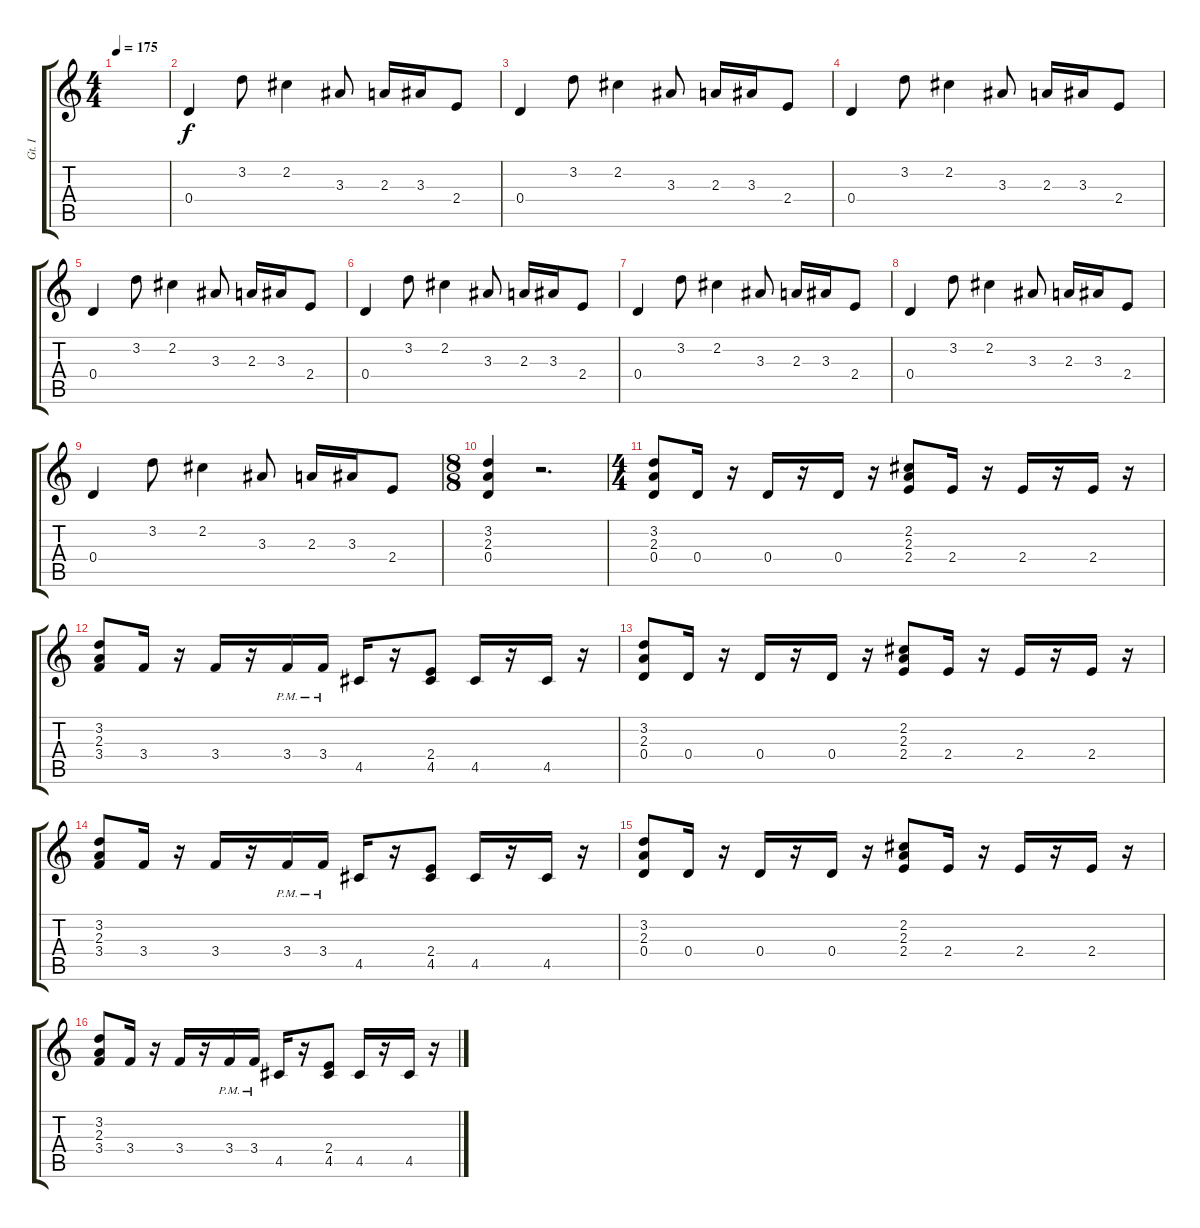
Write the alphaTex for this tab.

\track ("Gt. I" "Gt. I") {instrument distortionguitar}
\staff {score tabs}
\tuning (E4 B3 G3 D3 A2 E2) {hide}
\ts (4 4)
\tempo 175
\clef g2
\ks c
|
0.4.4 3.2.8 2.2.4 3.3.8 2.3.16 3.3.16 2.4.8 |
0.4.4 3.2.8 2.2.4 3.3.8 2.3.16 3.3.16 2.4.8 |
0.4.4 3.2.8 2.2.4 3.3.8 2.3.16 3.3.16 2.4.8 |
0.4.4 3.2.8 2.2.4 3.3.8 2.3.16 3.3.16 2.4.8 |
0.4.4 3.2.8 2.2.4 3.3.8 2.3.16 3.3.16 2.4.8 |
0.4.4 3.2.8 2.2.4 3.3.8 2.3.16 3.3.16 2.4.8 |
0.4.4 3.2.8 2.2.4 3.3.8 2.3.16 3.3.16 2.4.8 |
0.4.4 3.2.8 2.2.4 3.3.8 2.3.16 3.3.16 2.4.8 |
\ts (8 8)
(3.2 2.3 0.4).4 r.2{d} |
\ts (4 4)
(3.2 2.3 0.4).8 0.4.16 r.16 0.4.16 r.16 0.4.16 r.16 (2.2 2.3 2.4).8 2.4.16 r.16 2.4.16 r.16 2.4.16 r.16 |
(3.2 2.3 3.4).8 3.4.16 r.16 3.4.16 r.16 3.4{pm}.16 3.4{pm}.16 4.5.16 r.16 (2.4 4.5).8 4.5.16 r.16 4.5.16 r.16 |
(3.2 2.3 0.4).8 0.4.16 r.16 0.4.16 r.16 0.4.16 r.16 (2.2 2.3 2.4).8 2.4.16 r.16 2.4.16 r.16 2.4.16 r.16 |
(3.2 2.3 3.4).8 3.4.16 r.16 3.4.16 r.16 3.4{pm}.16 3.4{pm}.16 4.5.16 r.16 (2.4 4.5).8 4.5.16 r.16 4.5.16 r.16 |
(3.2 2.3 0.4).8 0.4.16 r.16 0.4.16 r.16 0.4.16 r.16 (2.2 2.3 2.4).8 2.4.16 r.16 2.4.16 r.16 2.4.16 r.16 |
(3.2 2.3 3.4).8 3.4.16 r.16 3.4.16 r.16 3.4{pm}.16 3.4{pm}.16 4.5.16 r.16 (2.4 4.5).8 4.5.16 r.16 4.5.16 r.16
